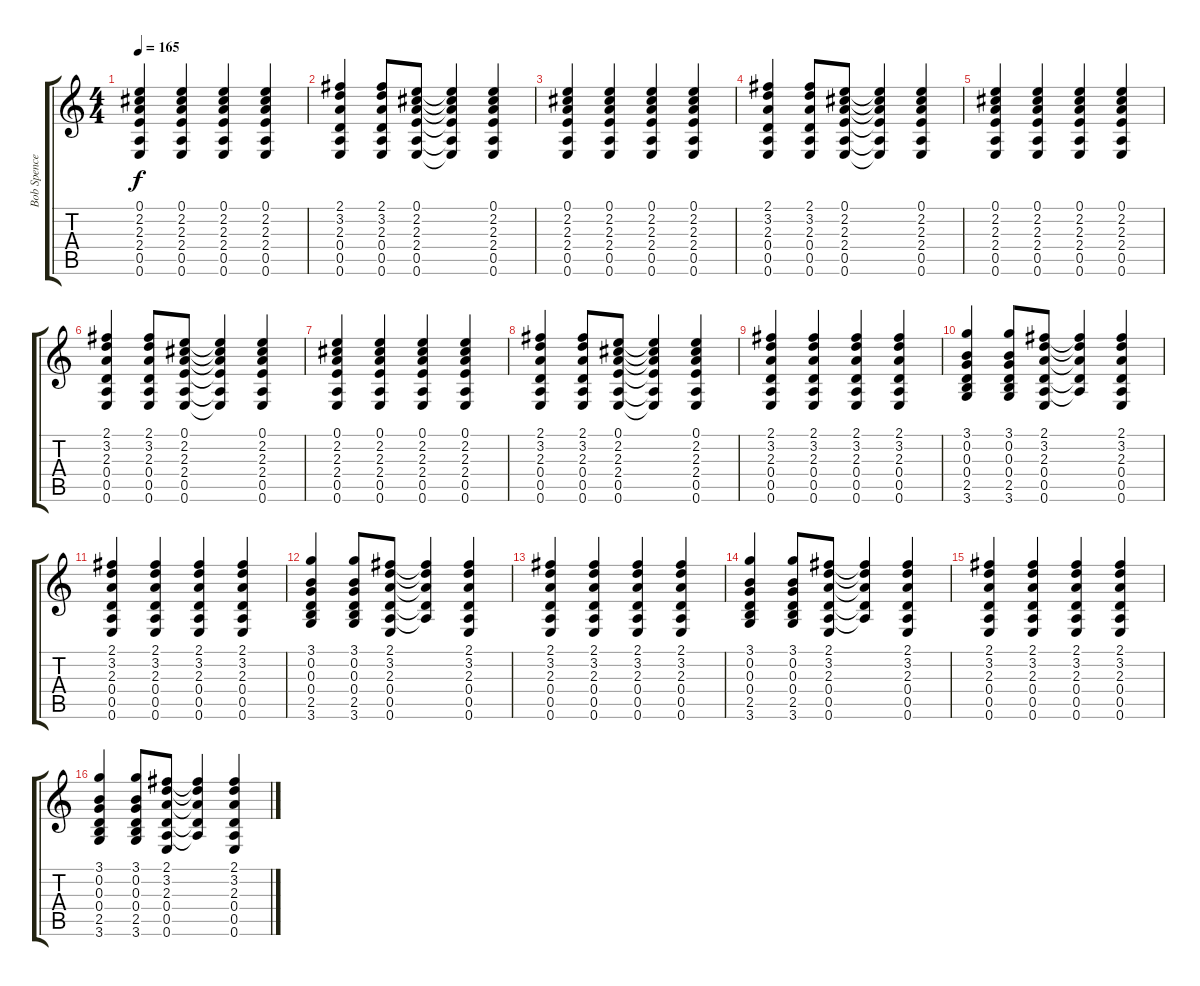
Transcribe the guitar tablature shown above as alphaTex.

\track ("Bob Spencer" "Bob Spence") {instrument overdrivenguitar}
\staff {score tabs}
\tuning (E4 B3 G3 D3 A2 E2) {hide}
\ts (4 4)
\tempo 165
\clef g2
\ks c
(0.1 2.2 2.3 2.4 0.5 0.6).4{dy f} (0.1 2.2 2.3 2.4 0.5 0.6).4 (0.1 2.2 2.3 2.4 0.5 0.6).4 (0.1 2.2 2.3 2.4 0.5 0.6).4 |
(2.1 3.2 2.3 0.4 0.5 0.6).4 (2.1 3.2 2.3 0.4 0.5 0.6).8 (0.1 2.2 2.3 2.4 0.5 0.6).8 (0.1{t} 2.2{t} 2.3{t} 2.4{t} 0.5{t} 0.6{t}).4 (0.1 2.2 2.3 2.4 0.5 0.6).4 |
(0.1 2.2 2.3 2.4 0.5 0.6).4 (0.1 2.2 2.3 2.4 0.5 0.6).4 (0.1 2.2 2.3 2.4 0.5 0.6).4 (0.1 2.2 2.3 2.4 0.5 0.6).4 |
(2.1 3.2 2.3 0.4 0.5 0.6).4 (2.1 3.2 2.3 0.4 0.5 0.6).8 (0.1 2.2 2.3 2.4 0.5 0.6).8 (0.1{t} 2.2{t} 2.3{t} 2.4{t} 0.5{t} 0.6{t}).4 (0.1 2.2 2.3 2.4 0.5 0.6).4 |
(0.1 2.2 2.3 2.4 0.5 0.6).4 (0.1 2.2 2.3 2.4 0.5 0.6).4 (0.1 2.2 2.3 2.4 0.5 0.6).4 (0.1 2.2 2.3 2.4 0.5 0.6).4 |
(2.1 3.2 2.3 0.4 0.5 0.6).4 (2.1 3.2 2.3 0.4 0.5 0.6).8 (0.1 2.2 2.3 2.4 0.5 0.6).8 (0.1{t} 2.2{t} 2.3{t} 2.4{t} 0.5{t} 0.6{t}).4 (0.1 2.2 2.3 2.4 0.5 0.6).4 |
(0.1 2.2 2.3 2.4 0.5 0.6).4 (0.1 2.2 2.3 2.4 0.5 0.6).4 (0.1 2.2 2.3 2.4 0.5 0.6).4 (0.1 2.2 2.3 2.4 0.5 0.6).4 |
(2.1 3.2 2.3 0.4 0.5 0.6).4 (2.1 3.2 2.3 0.4 0.5 0.6).8 (0.1 2.2 2.3 2.4 0.5 0.6).8 (0.1{t} 2.2{t} 2.3{t} 2.4{t} 0.5{t} 0.6{t}).4 (0.1 2.2 2.3 2.4 0.5 0.6).4 |
(2.1 3.2 2.3 0.4 0.5 0.6).4 (2.1 3.2 2.3 0.4 0.5 0.6).4 (2.1 3.2 2.3 0.4 0.5 0.6).4 (2.1 3.2 2.3 0.4 0.5 0.6).4 |
(3.1 0.2 0.3 0.4 2.5 3.6).4 (3.1 0.2 0.3 0.4 2.5 3.6).8 (2.1 3.2 2.3 0.4 0.5 0.6).8 (2.1{t} 3.2{t} 2.3{t} 0.4{t} 0.5{t}).4 (2.1 3.2 2.3 0.4 0.5 0.6).4 |
(2.1 3.2 2.3 0.4 0.5 0.6).4 (2.1 3.2 2.3 0.4 0.5 0.6).4 (2.1 3.2 2.3 0.4 0.5 0.6).4 (2.1 3.2 2.3 0.4 0.5 0.6).4 |
(3.1 0.2 0.3 0.4 2.5 3.6).4 (3.1 0.2 0.3 0.4 2.5 3.6).8 (2.1 3.2 2.3 0.4 0.5 0.6).8 (2.1{t} 3.2{t} 2.3{t} 0.4{t} 0.5{t}).4 (2.1 3.2 2.3 0.4 0.5 0.6).4 |
(2.1 3.2 2.3 0.4 0.5 0.6).4 (2.1 3.2 2.3 0.4 0.5 0.6).4 (2.1 3.2 2.3 0.4 0.5 0.6).4 (2.1 3.2 2.3 0.4 0.5 0.6).4 |
(3.1 0.2 0.3 0.4 2.5 3.6).4 (3.1 0.2 0.3 0.4 2.5 3.6).8 (2.1 3.2 2.3 0.4 0.5 0.6).8 (2.1{t} 3.2{t} 2.3{t} 0.4{t} 0.5{t}).4 (2.1 3.2 2.3 0.4 0.5 0.6).4 |
(2.1 3.2 2.3 0.4 0.5 0.6).4 (2.1 3.2 2.3 0.4 0.5 0.6).4 (2.1 3.2 2.3 0.4 0.5 0.6).4 (2.1 3.2 2.3 0.4 0.5 0.6).4 |
(3.1 0.2 0.3 0.4 2.5 3.6).4 (3.1 0.2 0.3 0.4 2.5 3.6).8 (2.1 3.2 2.3 0.4 0.5 0.6).8 (2.1{t} 3.2{t} 2.3{t} 0.4{t} 0.5{t}).4 (2.1 3.2 2.3 0.4 0.5 0.6).4
